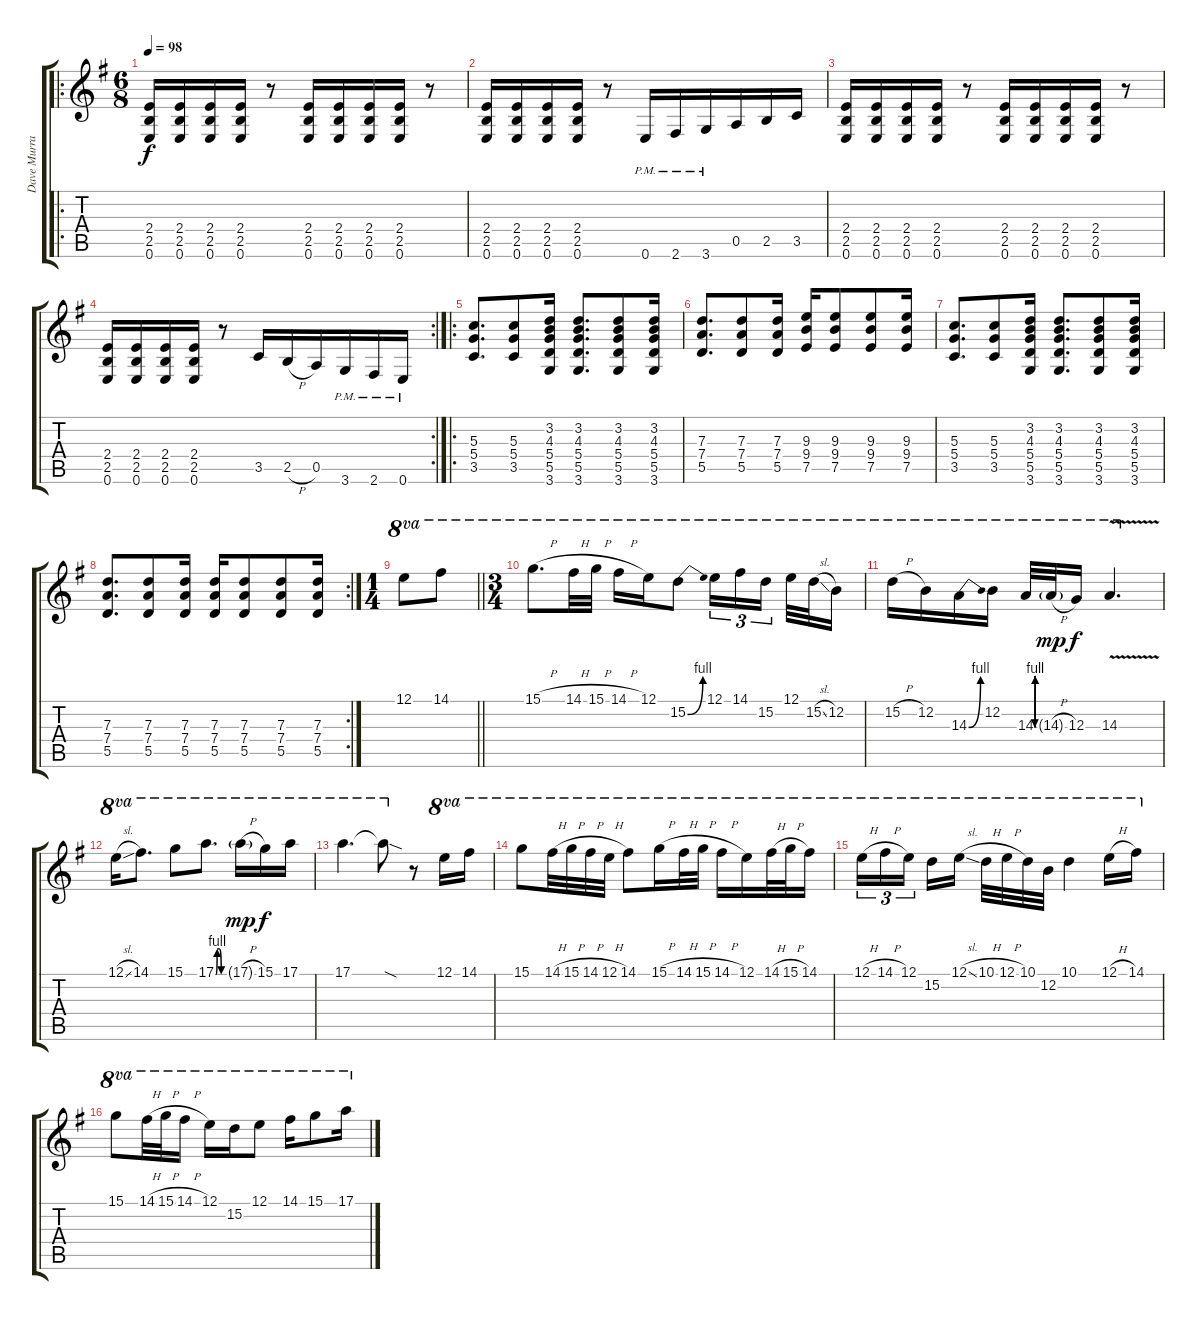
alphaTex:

\track ("Dave Murray" "Dave Murra") {instrument distortionguitar}
\staff {score tabs}
\tuning (E4 B3 G3 D3 A2 E2) {hide}
\ro
\ts (6 8)
\tempo 98
\clef g2
\ks g
(2.4 2.5 0.6).16{dy f} (2.4 2.5 0.6).16 (2.4 2.5 0.6).16 (2.4 2.5 0.6).16 r.8 (2.4 2.5 0.6).16 (2.4 2.5 0.6).16 (2.4 2.5 0.6).16 (2.4 2.5 0.6).16 r.8 |
(2.4 2.5 0.6).16 (2.4 2.5 0.6).16 (2.4 2.5 0.6).16 (2.4 2.5 0.6).16 r.8 0.6{pm}.16 2.6{pm}.16 3.6{pm}.16 0.5.16 2.5.16 3.5.16 |
(2.4 2.5 0.6).16 (2.4 2.5 0.6).16 (2.4 2.5 0.6).16 (2.4 2.5 0.6).16 r.8 (2.4 2.5 0.6).16 (2.4 2.5 0.6).16 (2.4 2.5 0.6).16 (2.4 2.5 0.6).16 r.8 |
\rc 2
(2.4 2.5 0.6).16 (2.4 2.5 0.6).16 (2.4 2.5 0.6).16 (2.4 2.5 0.6).16 r.8 3.5.16 2.5{h}.16 0.5.16 3.6{pm}.16 2.6{pm}.16 0.6{pm}.16 |
\ro
(5.3 5.4 3.5).8{d} (5.3 5.4 3.5).8 (3.2 4.3 5.4 5.5 3.6).16 (3.2 4.3 5.4 5.5 3.6).8{d} (3.2 4.3 5.4 5.5 3.6).8 (3.2 4.3 5.4 5.5 3.6).16 |
(7.3 7.4 5.5).8{d} (7.3 7.4 5.5).8 (7.3 7.4 5.5).16 (9.3 9.4 7.5).16 (9.3 9.4 7.5).8 (9.3 9.4 7.5).8 (9.3 9.4 7.5).16 |
(5.3 5.4 3.5).8{d} (5.3 5.4 3.5).8 (3.2 4.3 5.4 5.5 3.6).16 (3.2 4.3 5.4 5.5 3.6).8{d} (3.2 4.3 5.4 5.5 3.6).8 (3.2 4.3 5.4 5.5 3.6).16 |
\rc 2
(7.3 7.4 5.5).8{d} (7.3 7.4 5.5).8 (7.3 7.4 5.5).16 (7.3 7.4 5.5).16 (7.3 7.4 5.5).8 (7.3 7.4 5.5).8 (7.3 7.4 5.5).16 |
\ts (1 4)
\barLineRight lightlight
12.1.8{ot 8va instrument overdrivenguitar} 14.1.8{ot 8va} |
\ts (3 4)
15.1{h}.8{d ot 8va} 14.1{h}.32{ot 8va} 15.1{h}.32{ot 8va} 14.1{h}.16{ot 8va} 12.1.16{ot 8va} 15.2{be (bend 0 0 60 4)}.8{ot 8va} 12.1.16{tu (3 2) ot 8va} 14.1.16{tu (3 2) ot 8va} 15.2.16{tu (3 2) ot 8va beam splitsecondary} 12.1.32{ot 8va} 15.2{sl}.32{ot 8va} 12.2.16{ot 8va} |
15.2{h}.16{ot 8va} 12.2.16{ot 8va} 14.3{be (bend 0 0 60 4)}.16{ot 8va} 12.2.16{ot 8va} 14.3{be (custom 0 0 10 4 25 4 40 0 60 0)}.32{ot 8va} 14.3{h g}.32{ot 8va dy mp} 12.3.16{ot 8va dy f} 14.3{v}.4{d ot 8va} |
12.1{sl}.16{ot 8va} 14.1.8{d ot 8va} 15.1.8{ot 8va} 17.1{be (custom 0 0 10 4 25 4 40 0 60 0)}.8{d ot 8va} 17.1{h g}.16{ot 8va dy mp} 15.1.16{ot 8va dy f} 17.1.16{ot 8va} |
17.1.4{d ot 8va} 17.1{sod t}.8{ot 8va} r.8 12.1.16{ot 8va} 14.1.16{ot 8va} |
15.1.8{ot 8va} 14.1{h}.32{ot 8va} 15.1{h}.32{ot 8va} 14.1{h}.32{ot 8va} 12.1{h}.32{ot 8va} 14.1.8{ot 8va} 15.1{h}.16{ot 8va} 14.1{h}.32{ot 8va} 15.1{h}.32{ot 8va} 14.1{h}.16{ot 8va} 12.1.16{ot 8va} 14.1{h}.32{ot 8va} 15.1{h}.32{ot 8va} 14.1.16{ot 8va} |
12.1{h}.16{tu (3 2) ot 8va} 14.1{h}.16{tu (3 2) ot 8va} 12.1.16{tu (3 2) ot 8va beam splitsecondary} 15.2.16{ot 8va} 12.1{sl}.16{ot 8va} 10.1{h}.32{ot 8va} 12.1{h}.32{ot 8va} 10.1.32{ot 8va} 12.2.32{ot 8va} 10.1.4{ot 8va} 12.1{h}.16{ot 8va} 14.1.16{ot 8va} |
15.1.8{ot 8va} 14.1{h}.32{ot 8va} 15.1{h}.32{ot 8va} 14.1{h}.16{ot 8va} 12.1.16{ot 8va} 15.2.16{ot 8va} 12.1.8{ot 8va} 14.1.16{ot 8va} 15.1.8{ot 8va} 17.1.16{ot 8va}
